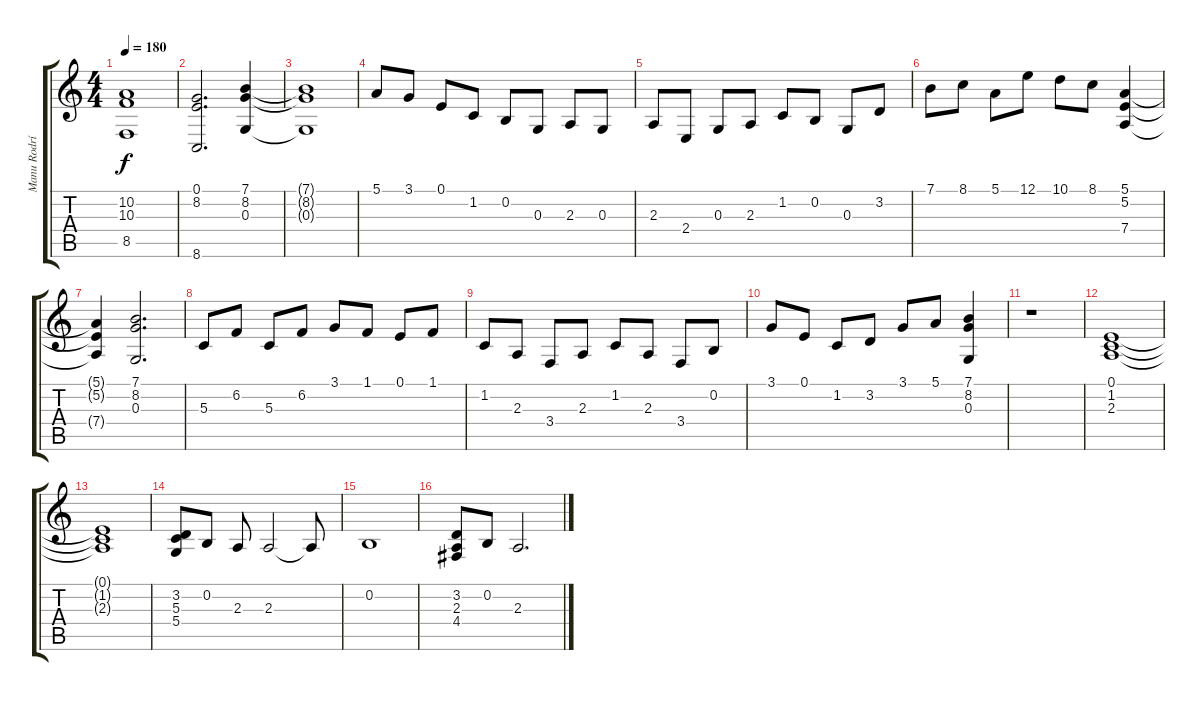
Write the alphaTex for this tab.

\track ("Manu Rodríguez" "Manu Rodrí") {instrument stringensemble1}
\staff {score tabs}
\tuning (E4 B3 G3 D3 A2 E2) {hide}
\ts (4 4)
\tempo 180
\clef g2
\ks c
(10.2{t} 10.3{t} 8.5{t}).1{dy f} |
(0.1 8.2 8.6).2{d} (7.1 8.2 0.3).4 |
(7.1{t} 8.2{t} 0.3{t}).1 |
5.1.8 3.1.8 0.1.8 1.2.8 0.2.8 0.3.8 2.3.8 0.3.8 |
2.3.8 2.4.8 0.3.8 2.3.8 1.2.8 0.2.8 0.3.8 3.2.8 |
7.1.8 8.1.8 5.1.8 12.1.8 10.1.8 8.1.8 (5.1 5.2 7.4).4 |
(5.1{t} 5.2{t} 7.4{t}).4 (7.1 8.2 0.3).2{d} |
5.3.8 6.2.8 5.3.8 6.2.8 3.1.8 1.1.8 0.1.8 1.1.8 |
1.2.8 2.3.8 3.4.8 2.3.8 1.2.8 2.3.8 3.4.8 0.2.8 |
3.1.8 0.1.8 1.2.8 3.2.8 3.1.8 5.1.8 (7.1 8.2 0.3).4 |
r.1 |
(0.1 1.2 2.3).1 |
(0.1{t} 1.2{t} 2.3{t}).1 |
(3.2 5.3 5.4).8 0.2.8 2.3.8 2.3.2 2.3{t}.8 |
0.2.1 |
(3.2 2.3 4.4).8 0.2.8 2.3.2{d}
